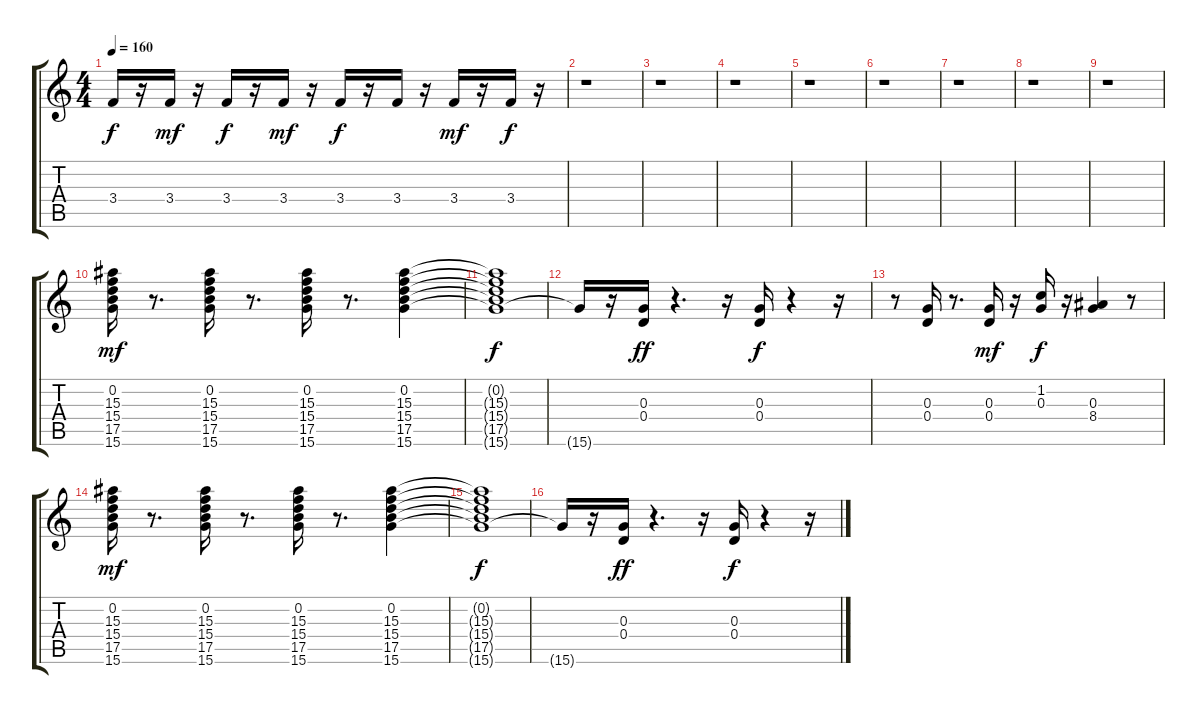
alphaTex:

\track "" {instrument electricguitarmuted}
\staff {score tabs}
\tuning (E4 B3 G3 D3 A2 E2) {hide}
\ts (4 4)
\tempo 160
\clef g2
\ks c
3.4.16{dy f} r.16 3.4.16{dy mf} r.16 3.4.16{dy f} r.16 3.4.16{dy mf} r.16 3.4.16{dy f} r.16 3.4.16 r.16 3.4.16{dy mf} r.16 3.4.16{dy f} r.16 |
r.1 |
r.1 |
r.1 |
r.1 |
r.1 |
r.1 |
r.1 |
r.1 |
(0.2 15.3 15.4 17.5 15.6).16{dy mf} r.8{d} (0.2 15.3 15.4 17.5 15.6).16 r.8{d} (0.2 15.3 15.4 17.5 15.6).16 r.8{d} (0.2 15.3 15.4 17.5 15.6).4 |
(0.2{t} 15.3{t} 15.4{t} 17.5{t} 15.6{t}).1{dy f} |
15.6{t}.16 r.16 (0.3 0.4).16{dy ff} r.4{d} r.16 (0.3 0.4).16{dy f} r.4 r.16 |
r.8 (0.3 0.4).16 r.8{d} (0.3 0.4).16{dy mf} r.16 (1.2 0.3).16{dy f} r.16 (0.3 8.4).4 r.8 |
(0.2 15.3 15.4 17.5 15.6).16{dy mf} r.8{d} (0.2 15.3 15.4 17.5 15.6).16 r.8{d} (0.2 15.3 15.4 17.5 15.6).16 r.8{d} (0.2 15.3 15.4 17.5 15.6).4 |
(0.2{t} 15.3{t} 15.4{t} 17.5{t} 15.6{t}).1{dy f} |
15.6{t}.16 r.16 (0.3 0.4).16{dy ff} r.4{d} r.16 (0.3 0.4).16{dy f} r.4 r.16
